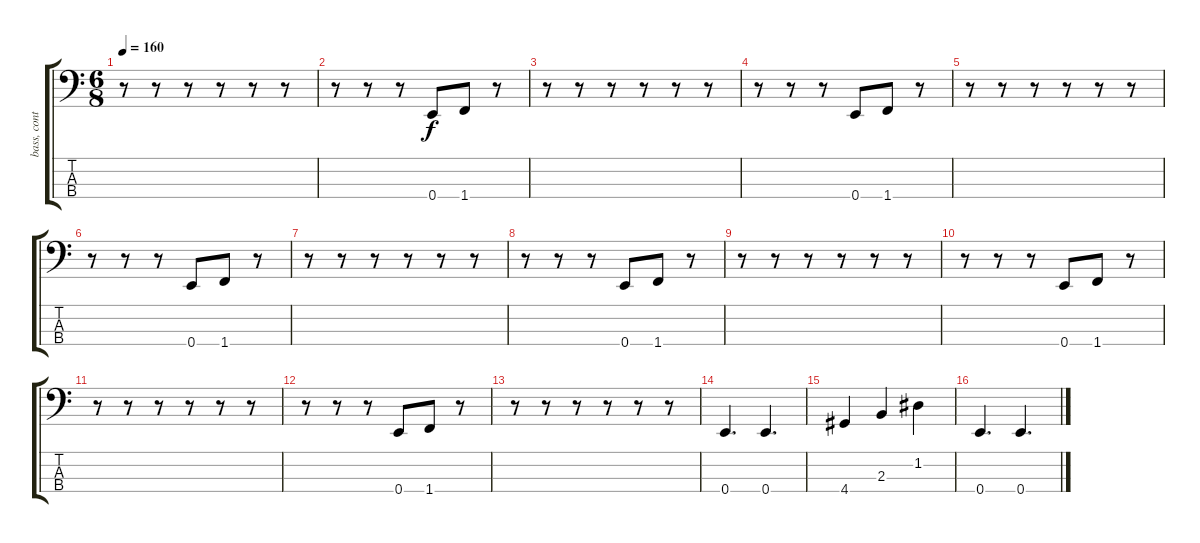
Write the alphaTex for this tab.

\track ("bass, contrabass" "bass, cont") {instrument electricbassfinger}
\staff {score tabs}
\tuning (G2 D2 A1 E1) {hide}
\ts (6 8)
\tempo 160
\clef f4
\ks c
r.8{dy f} r.8 r.8 r.8 r.8 r.8 |
r.8 r.8 r.8 0.4.8 1.4.8 r.8 |
r.8 r.8 r.8 r.8 r.8 r.8 |
r.8 r.8 r.8 0.4.8 1.4.8 r.8 |
r.8 r.8 r.8 r.8 r.8 r.8 |
r.8 r.8 r.8 0.4.8 1.4.8 r.8 |
r.8 r.8 r.8 r.8 r.8 r.8 |
r.8 r.8 r.8 0.4.8 1.4.8 r.8 |
r.8 r.8 r.8 r.8 r.8 r.8 |
r.8 r.8 r.8 0.4.8 1.4.8 r.8 |
r.8 r.8 r.8 r.8 r.8 r.8 |
r.8 r.8 r.8 0.4.8 1.4.8 r.8 |
r.8 r.8 r.8 r.8 r.8 r.8 |
0.4.4{d} 0.4.4{d} |
4.4.4 2.3.4 1.2.4 |
0.4.4{d} 0.4.4{d}
